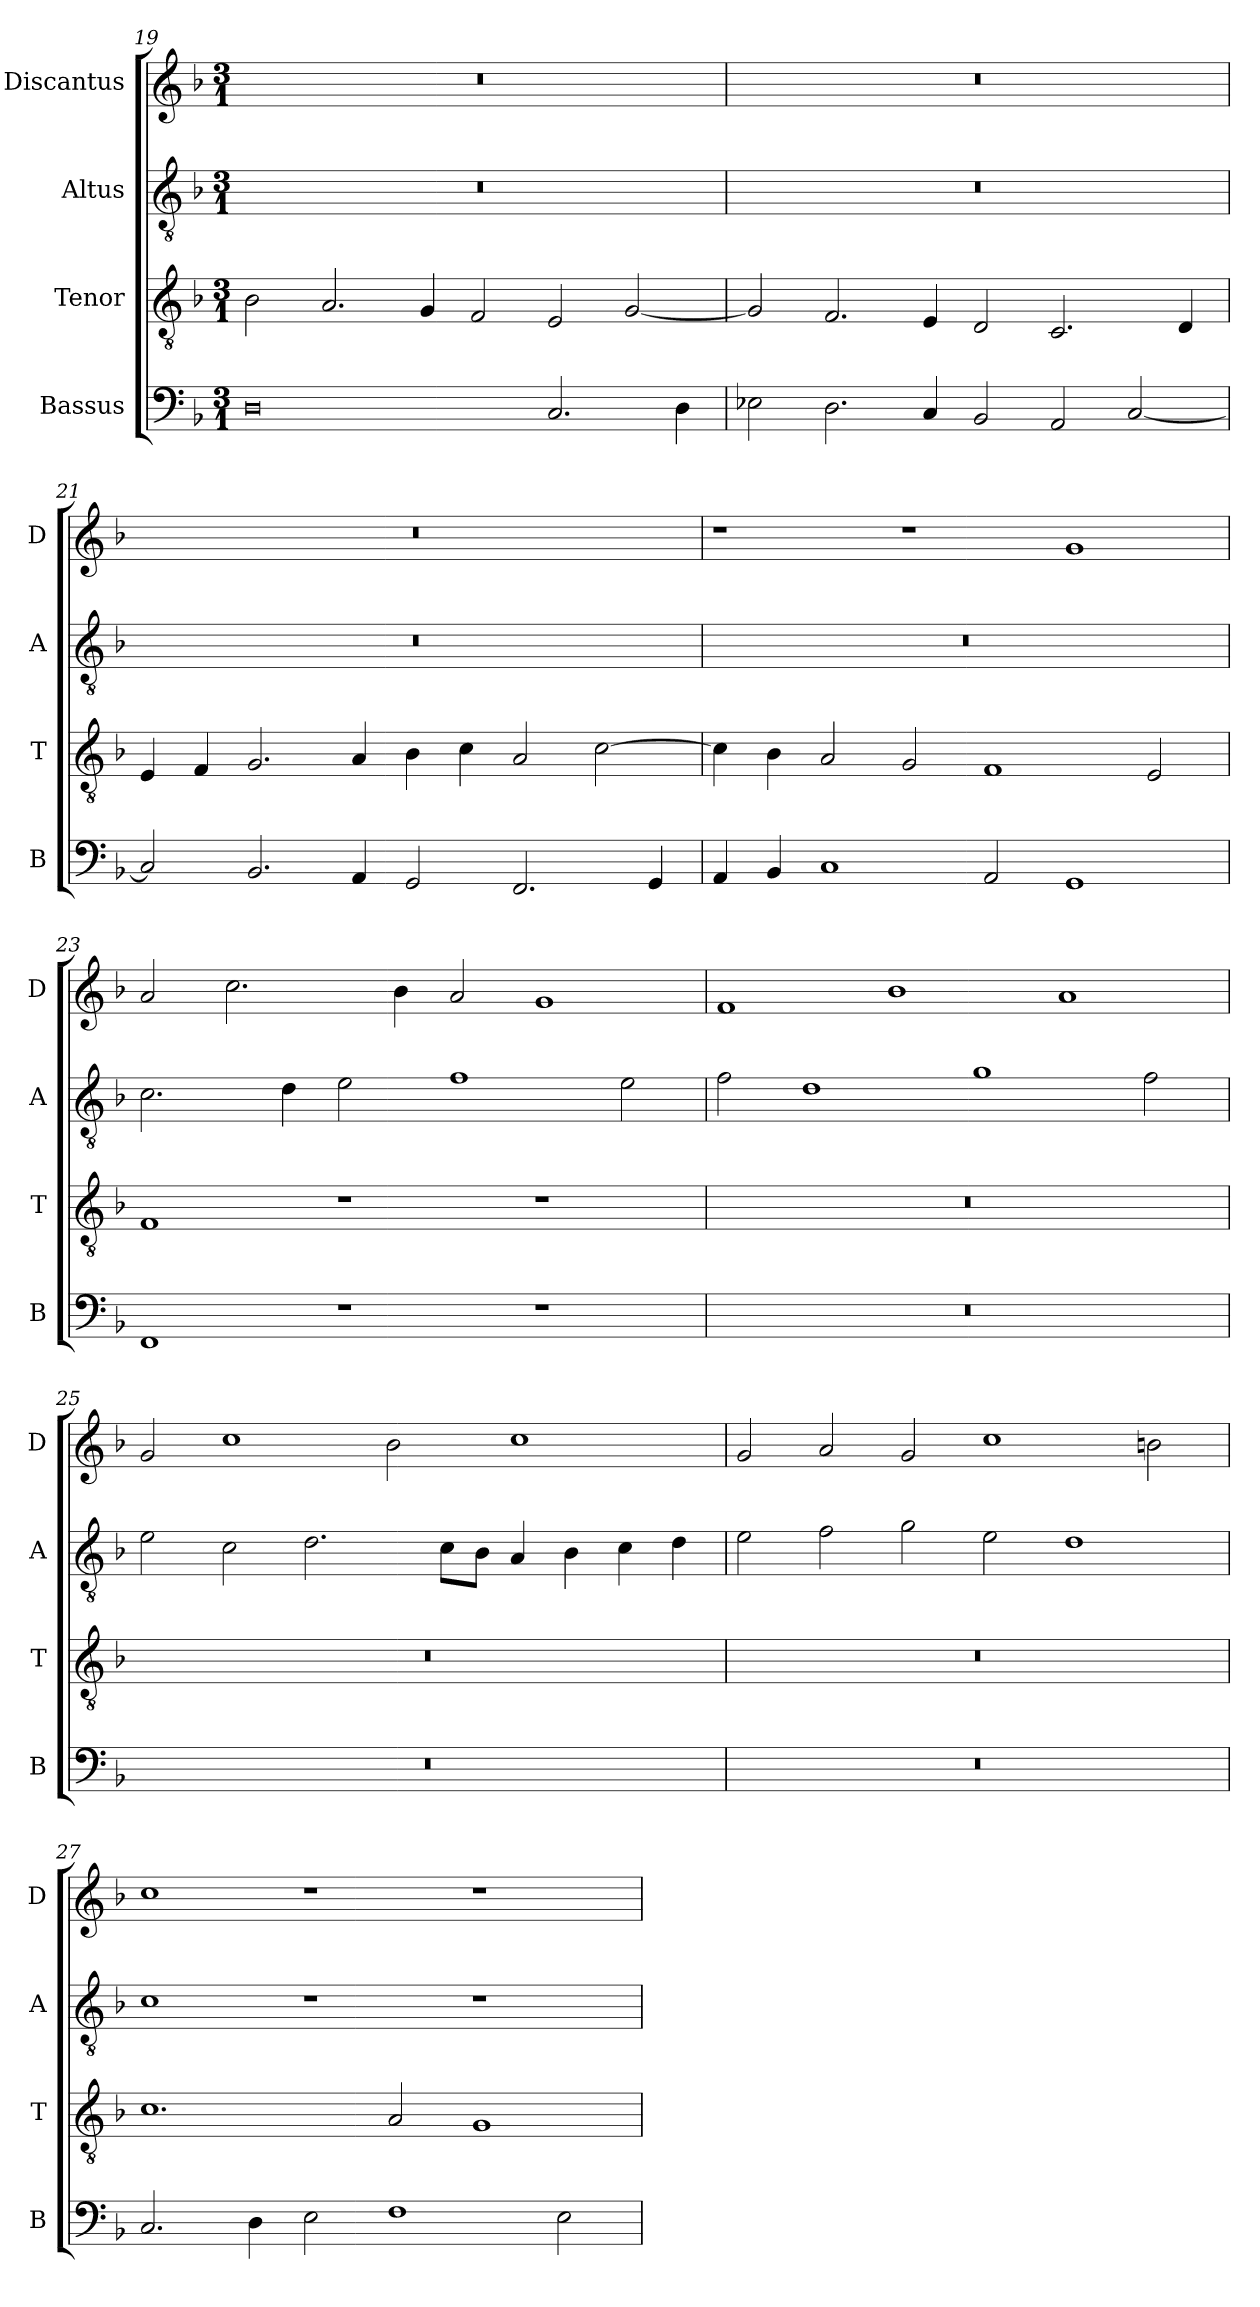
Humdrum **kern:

**kern	**kern	**kern	**kern
*part4	*part3	*part2	*part1
*staff4	*staff3	*staff2	*staff1
*I"Bassus	*I"Tenor	*I"Altus	*I"Discantus
*I'B	*I'T	*I'A	*I'D
*clefF4	*clefGv2	*clefGv2	*clefG2
*k[b-]	*k[b-]	*k[b-]	*k[b-]
*M3/1	*M3/1	*M3/1	*M3/1
=19	=19	=19	=19
0D	2B-\	0.r	0.r
.	2.A/	.	.
.	4G/	.	.
.	2F/	.	.
2.C/	2E/	.	.
.	[2G/	.	.
4D\	.	.	.
=20	=20	=20	=20
2E-X\	2G/]	0.r	0.r
2.D\	2.F/	.	.
4C/	4E/	.	.
2BB-/	2D/	.	.
2AA/	2.C/	.	.
[2C/	.	.	.
.	4D/	.	.
=21	=21	=21	=21
2C/]	4E/	0.r	0.r
.	4F/	.	.
2.BB-/	2.G/	.	.
4AA/	4A/	.	.
2GG/	4B-\	.	.
.	4c\	.	.
2.FF/	2A/	.	.
.	[2c\	.	.
4GG/	.	.	.
=22	=22	=22	=22
4AA/	4c\]	0.r	1r
4BB-/	4B-\	.	.
1C	2A/	.	.
.	2G/	.	1r
2AA/	1F	.	.
1GG	.	.	1g
.	2E/	.	.
=23	=23	=23	=23
1FF	1F	2.c\	2a/
.	.	.	2.cc\
.	.	4d\	.
1r	1r	2e\	.
.	.	.	4b-\
.	.	1f	2a/
1r	1r	.	1g
.	.	2e\	.
=24	=24	=24	=24
0.r	0.r	2f\	1f
.	.	1d	.
.	.	.	1b-
.	.	1g	.
.	.	.	1a
.	.	2f\	.
=25	=25	=25	=25
0.r	0.r	2e\	2g/
.	.	2c\	1cc
.	.	2.d\	.
.	.	.	2b-\
.	.	8c\L	.
.	.	8B-\J	.
.	.	4A/	1cc
.	.	4B-\	.
.	.	4c\	.
.	.	4d\	.
=26	=26	=26	=26
0.r	0.r	2e\	2g/
.	.	2f\	2a/
.	.	2g\	2g/
.	.	2e\	1cc
.	.	1d	.
.	.	.	2bn\
=27	=27	=27	=27
2.C/	1.c	1c	1cc
4D\	.	.	.
2E\	.	1r	1r
1F	2A/	.	.
.	1G	1r	1r
2E\	.	.	.
=	=	=	=
*-	*-	*-	*-
